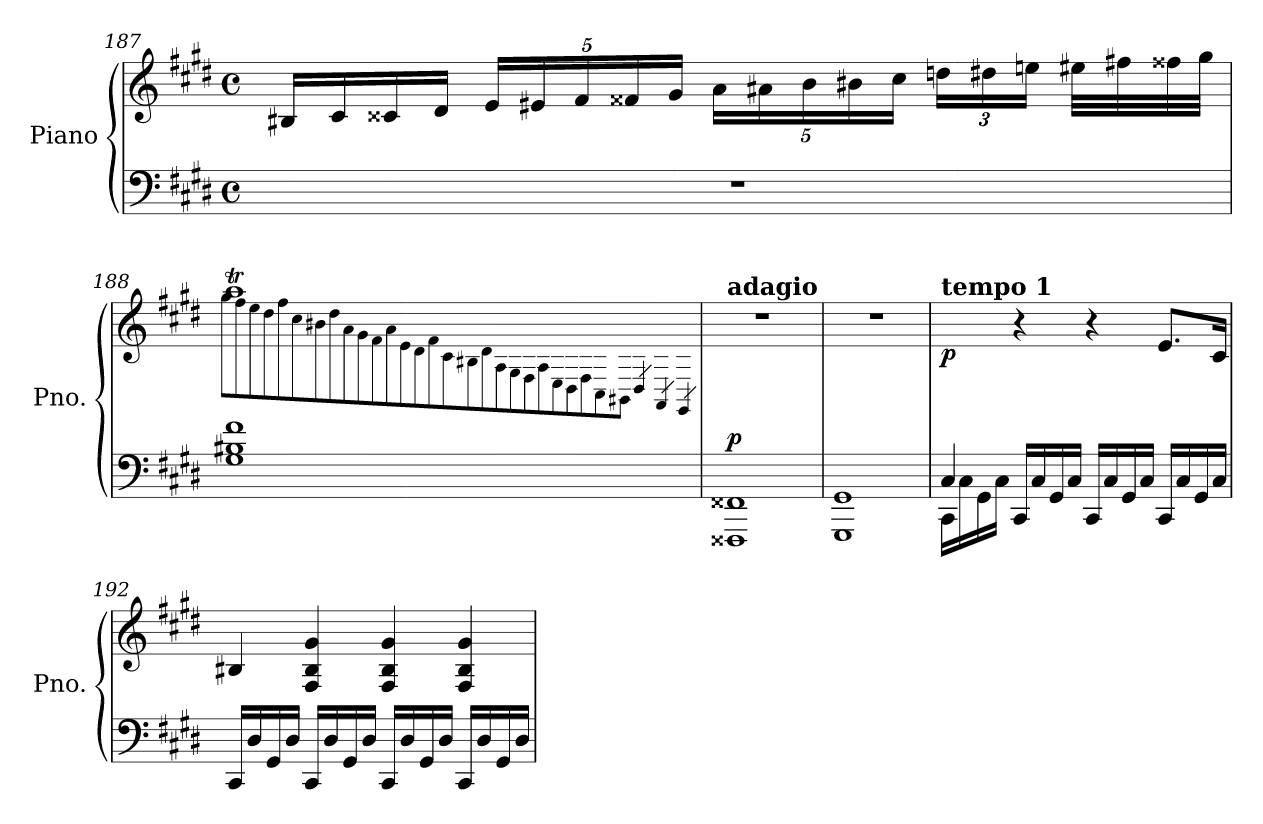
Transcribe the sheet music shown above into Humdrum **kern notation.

**kern	**kern	**dynam
*part1	*part1	*part1
*staff2	*staff1	*staff1/2
*I"Piano	*	*
*I'Pno.	*	*
!!LO:LB:g=z
*clefF4	*clefG2	*
*k[f#c#g#d#]	*k[f#c#g#d#]	*
*M4/4	*M4/4	*
*met(c)	*met(c)	*
=187	=187	=187
1r	16B#X/LL	.
.	16c#/	.
.	16c##X/	.
.	16d#/JJ	.
*	*Xbrackettup	*
.	20e/LL	.
.	20e#X/	.
.	20f#/	.
.	20f##X/	.
.	20g#/JJ	.
.	20a\LL	.
.	20a#X\	.
.	20b\	.
.	20b#X\	.
.	20cc#\JJ	.
.	24ddn\LL	.
.	24dd#X\	.
.	24een\JJ	.
.	32ee#X\LLL	.
.	32ff#X\	.
.	32ff##X\	.
.	32gg#\JJJ	.
=188	=188	=188
1G# 1B#X 1f#	1aaT	.
.	8qgg#\L	.
.	8qff#\	.
.	8qee\	.
.	8qdd#\	.
.	8qff#\	.
.	8qcc#\	.
.	8qb#X\	.
.	8qdd#\	.
.	8qa\	.
.	8qg#\	.
.	8qf#\	.
.	8qa\	.
.	8qe\	.
.	8qd#\	.
.	8qf#\	.
.	8qc#\	.
.	8qB#X\	.
.	8qd#\	.
.	8qA\	.
.	8qG#\	.
.	8qF#\	.
.	8qA\	.
.	8qE\	.
.	8qD#\	.
.	8qF#\	.
.	8qC#\	.
.	8qBB#X\J	.
.	4qD#/	.
.	4qAA/	.
.	4qGG#/	.
=189	=189	=189
!	!LO:TX:a:B:t=adagio	!
!	!	!LO:DY:a=2
1FFF##X 1FF##X	1r	p
=190	=190	=190
1GGG# 1GG#	1r	.
!!LO:LB:g=z
=191	=191	=191
*^	*	*
!	!	!LO:TX:a:B:t=tempo 1	!
!	!	!	!LO:DY:b
4C#/	16CC#\LL	4ryy	p
.	16C#\	.	.
.	16GG#\	.	.
.	16C#\JJ	.	.
2.ryy	16CC#/LL	4r	.
.	16C#/	.	.
.	16GG#/	.	.
.	16C#/JJ	.	.
.	16CC#/LL	4r	.
.	16C#/	.	.
.	16GG#/	.	.
.	16C#/JJ	.	.
.	16CC#/LL	8.e/L	.
.	16C#/	.	.
.	16GG#/	.	.
.	16C#/JJ	16c#/Jk	.
*v	*v	*	*
=192	=192	=192
16CC#/LL	4B#X/	.
16D#/	.	.
16GG#/	.	.
16D#/JJ	.	.
16CC#/LL	4F#/ 4B#/ 4g#/	.
16D#/	.	.
16GG#/	.	.
16D#/JJ	.	.
16CC#/LL	4F#/ 4B#/ 4g#/	.
16D#/	.	.
16GG#/	.	.
16D#/JJ	.	.
16CC#/LL	4F#/ 4B#/ 4g#/	.
16D#/	.	.
16GG#/	.	.
16D#/JJ	.	.
=	=	=
*-	*-	*-
